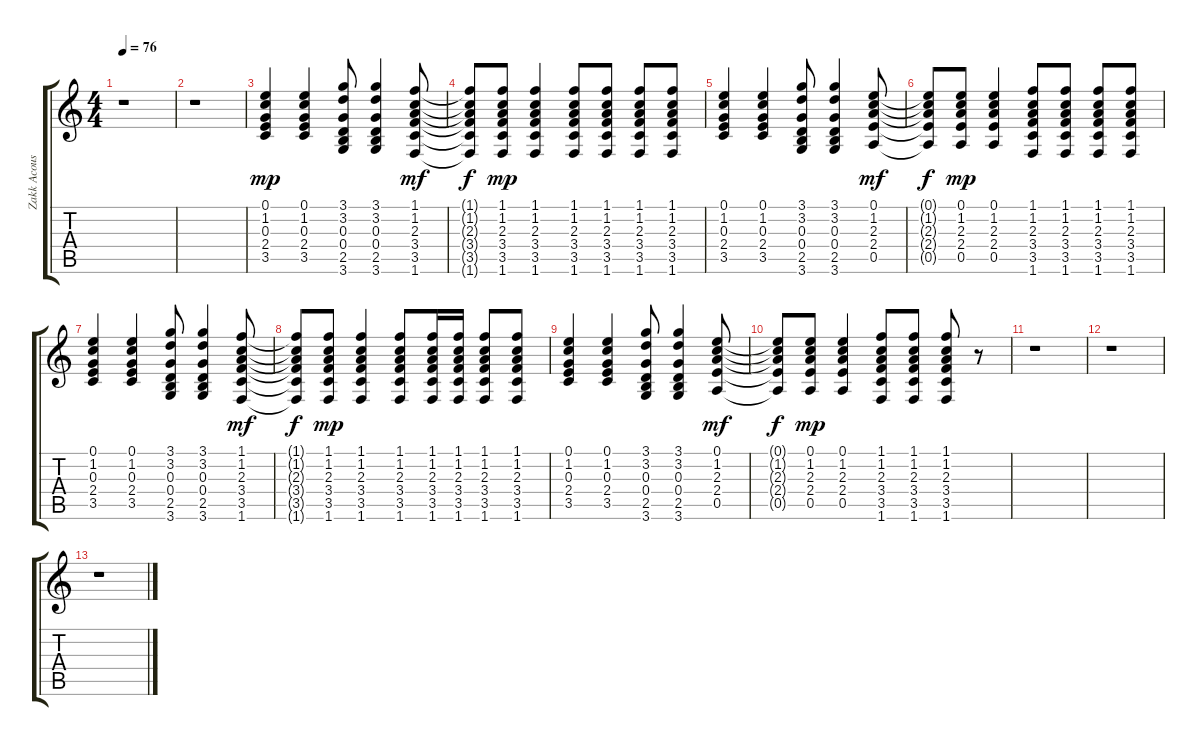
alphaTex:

\track ("Zakk Acoustic" "Zakk Acous") {instrument acousticguitarsteel}
\staff {score tabs}
\tuning (E4 B3 G3 D3 A2 E2) {hide}
\ts (4 4)
\tempo 76
\clef g2
\ks c
r.1{dy mp} |
r.1 |
(0.1 1.2 0.3 2.4 3.5).4 (0.1 1.2 0.3 2.4 3.5).4 (3.1 3.2 0.3 0.4 2.5 3.6).8 (3.1 3.2 0.3 0.4 2.5 3.6).4 (1.1 1.2 2.3 3.4 3.5 1.6).8{dy mf} |
(1.1{t} 1.2{t} 2.3{t} 3.4{t} 3.5{t} 1.6{t}).8{dy f} (1.1 1.2 2.3 3.4 3.5 1.6).8{dy mp} (1.1 1.2 2.3 3.4 3.5 1.6).4 (1.1 1.2 2.3 3.4 3.5 1.6).8 (1.1 1.2 2.3 3.4 3.5 1.6).8 (1.1 1.2 2.3 3.4 3.5 1.6).8 (1.1 1.2 2.3 3.4 3.5 1.6).8 |
(0.1 1.2 0.3 2.4 3.5).4 (0.1 1.2 0.3 2.4 3.5).4 (3.1 3.2 0.3 0.4 2.5 3.6).8 (3.1 3.2 0.3 0.4 2.5 3.6).4 (0.1 1.2 2.3 2.4 0.5).8{dy mf} |
(0.1{t} 1.2{t} 2.3{t} 2.4{t} 0.5{t}).8{dy f} (0.1 1.2 2.3 2.4 0.5).8{dy mp} (0.1 1.2 2.3 2.4 0.5).4 (1.1 1.2 2.3 3.4 3.5 1.6).8 (1.1 1.2 2.3 3.4 3.5 1.6).8 (1.1 1.2 2.3 3.4 3.5 1.6).8 (1.1 1.2 2.3 3.4 3.5 1.6).8 |
(0.1 1.2 0.3 2.4 3.5).4 (0.1 1.2 0.3 2.4 3.5).4 (3.1 3.2 0.3 0.4 2.5 3.6).8 (3.1 3.2 0.3 0.4 2.5 3.6).4 (1.1 1.2 2.3 3.4 3.5 1.6).8{dy mf} |
(1.1{t} 1.2{t} 2.3{t} 3.4{t} 3.5{t} 1.6{t}).8{dy f} (1.1 1.2 2.3 3.4 3.5 1.6).8{dy mp} (1.1 1.2 2.3 3.4 3.5 1.6).4 (1.1 1.2 2.3 3.4 3.5 1.6).8 (1.1 1.2 2.3 3.4 3.5 1.6).16 (1.1 1.2 2.3 3.4 3.5 1.6).16 (1.1 1.2 2.3 3.4 3.5 1.6).8 (1.1 1.2 2.3 3.4 3.5 1.6).8 |
(0.1 1.2 0.3 2.4 3.5).4 (0.1 1.2 0.3 2.4 3.5).4 (3.1 3.2 0.3 0.4 2.5 3.6).8 (3.1 3.2 0.3 0.4 2.5 3.6).4 (0.1 1.2 2.3 2.4 0.5).8{dy mf} |
(0.1{t} 1.2{t} 2.3{t} 2.4{t} 0.5{t}).8{dy f} (0.1 1.2 2.3 2.4 0.5).8{dy mp} (0.1 1.2 2.3 2.4 0.5).4 (1.1 1.2 2.3 3.4 3.5 1.6).8 (1.1 1.2 2.3 3.4 3.5 1.6).8 (1.1 1.2 2.3 3.4 3.5 1.6).8 r.8 |
r.1 |
r.1 |
r.1
